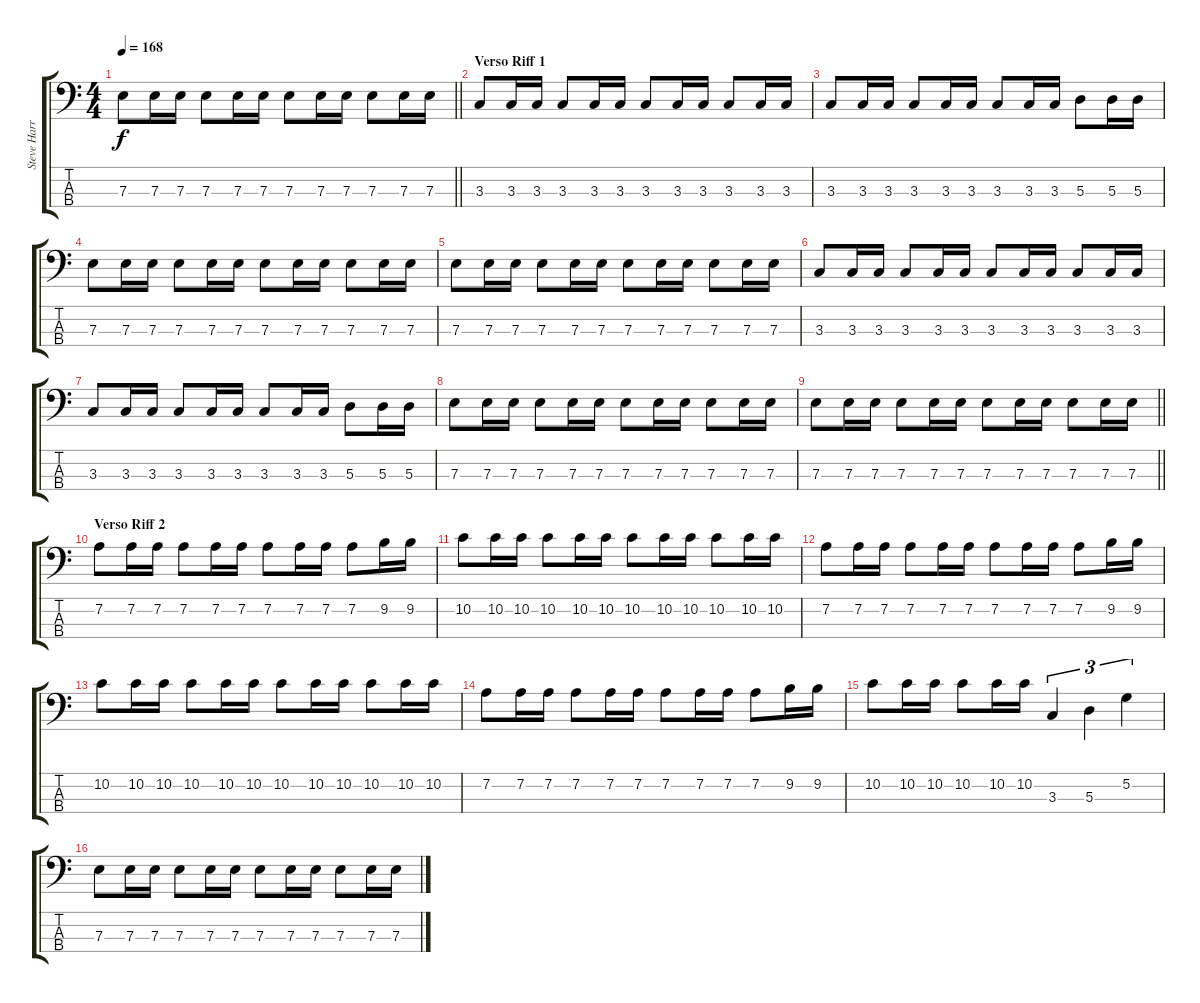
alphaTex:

\track ("Steve Harris" "Steve Harr") {instrument electricbassfinger}
\staff {score tabs}
\tuning (G2 D2 A1 E1) {hide}
\ts (4 4)
\tempo 168
\clef f4
\barLineRight lightlight
\ks c
7.3.8{dy f} 7.3.16 7.3.16 7.3.8 7.3.16 7.3.16 7.3.8 7.3.16 7.3.16 7.3.8 7.3.16 7.3.16 |
\section ("" "Verso Riff 1")
3.3.8 3.3.16 3.3.16 3.3.8 3.3.16 3.3.16 3.3.8 3.3.16 3.3.16 3.3.8 3.3.16 3.3.16 |
3.3.8 3.3.16 3.3.16 3.3.8 3.3.16 3.3.16 3.3.8 3.3.16 3.3.16 5.3.8 5.3.16 5.3.16 |
7.3.8 7.3.16 7.3.16 7.3.8 7.3.16 7.3.16 7.3.8 7.3.16 7.3.16 7.3.8 7.3.16 7.3.16 |
7.3.8 7.3.16 7.3.16 7.3.8 7.3.16 7.3.16 7.3.8 7.3.16 7.3.16 7.3.8 7.3.16 7.3.16 |
3.3.8 3.3.16 3.3.16 3.3.8 3.3.16 3.3.16 3.3.8 3.3.16 3.3.16 3.3.8 3.3.16 3.3.16 |
3.3.8 3.3.16 3.3.16 3.3.8 3.3.16 3.3.16 3.3.8 3.3.16 3.3.16 5.3.8 5.3.16 5.3.16 |
7.3.8 7.3.16 7.3.16 7.3.8 7.3.16 7.3.16 7.3.8 7.3.16 7.3.16 7.3.8 7.3.16 7.3.16 |
\barLineRight lightlight
7.3.8 7.3.16 7.3.16 7.3.8 7.3.16 7.3.16 7.3.8 7.3.16 7.3.16 7.3.8 7.3.16 7.3.16 |
\section ("" "Verso Riff 2")
7.2.8 7.2.16 7.2.16 7.2.8 7.2.16 7.2.16 7.2.8 7.2.16 7.2.16 7.2.8 9.2.16 9.2.16 |
10.2.8 10.2.16 10.2.16 10.2.8 10.2.16 10.2.16 10.2.8 10.2.16 10.2.16 10.2.8 10.2.16 10.2.16 |
7.2.8 7.2.16 7.2.16 7.2.8 7.2.16 7.2.16 7.2.8 7.2.16 7.2.16 7.2.8 9.2.16 9.2.16 |
10.2.8 10.2.16 10.2.16 10.2.8 10.2.16 10.2.16 10.2.8 10.2.16 10.2.16 10.2.8 10.2.16 10.2.16 |
7.2.8 7.2.16 7.2.16 7.2.8 7.2.16 7.2.16 7.2.8 7.2.16 7.2.16 7.2.8 9.2.16 9.2.16 |
10.2.8 10.2.16 10.2.16 10.2.8 10.2.16 10.2.16 3.3.4{tu (3 2)} 5.3.4{tu (3 2)} 5.2.4{tu (3 2)} |
7.3.8 7.3.16 7.3.16 7.3.8 7.3.16 7.3.16 7.3.8 7.3.16 7.3.16 7.3.8 7.3.16 7.3.16
